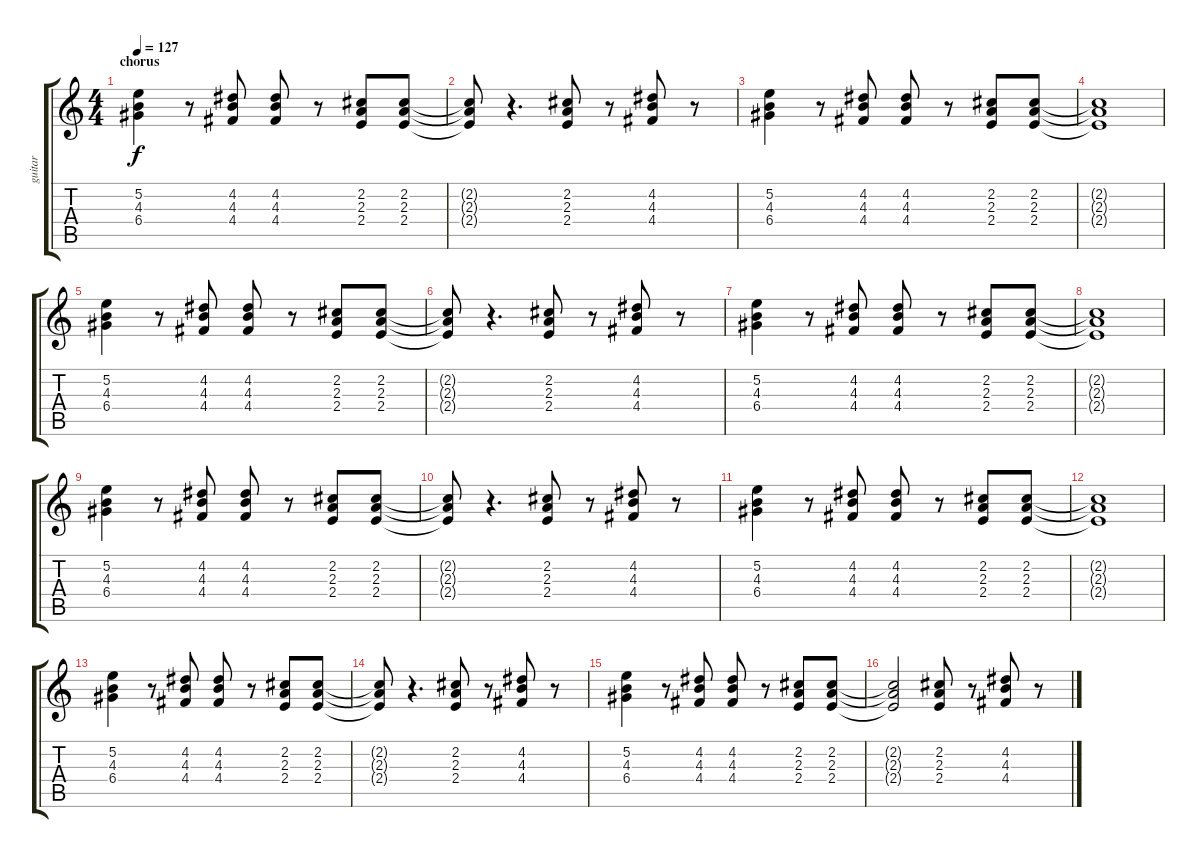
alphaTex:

\track ("guitar" "guitar") {instrument overdrivenguitar}
\staff {score tabs}
\tuning (E4 B3 G3 D3 A2 E2) {hide}
\ts (4 4)
\section ("" "chorus")
\tempo 127
\clef g2
\ks c
(5.2 4.3 6.4).4{dy f} r.8 (4.2 4.3 4.4).8 (4.2 4.3 4.4).8 r.8 (2.2 2.3 2.4).8 (2.2 2.3 2.4).8 |
(2.2{t} 2.3{t} 2.4{t}).8 r.4{d} (2.2 2.3 2.4).8 r.8 (4.2 4.3 4.4).8 r.8 |
(5.2 4.3 6.4).4 r.8 (4.2 4.3 4.4).8 (4.2 4.3 4.4).8 r.8 (2.2 2.3 2.4).8 (2.2 2.3 2.4).8 |
(2.2{t} 2.3{t} 2.4{t}).1 |
(5.2 4.3 6.4).4 r.8 (4.2 4.3 4.4).8 (4.2 4.3 4.4).8 r.8 (2.2 2.3 2.4).8 (2.2 2.3 2.4).8 |
(2.2{t} 2.3{t} 2.4{t}).8 r.4{d} (2.2 2.3 2.4).8 r.8 (4.2 4.3 4.4).8 r.8 |
(5.2 4.3 6.4).4 r.8 (4.2 4.3 4.4).8 (4.2 4.3 4.4).8 r.8 (2.2 2.3 2.4).8 (2.2 2.3 2.4).8 |
(2.2{t} 2.3{t} 2.4{t}).1 |
(5.2 4.3 6.4).4 r.8 (4.2 4.3 4.4).8 (4.2 4.3 4.4).8 r.8 (2.2 2.3 2.4).8 (2.2 2.3 2.4).8 |
(2.2{t} 2.3{t} 2.4{t}).8 r.4{d} (2.2 2.3 2.4).8 r.8 (4.2 4.3 4.4).8 r.8 |
(5.2 4.3 6.4).4 r.8 (4.2 4.3 4.4).8 (4.2 4.3 4.4).8 r.8 (2.2 2.3 2.4).8 (2.2 2.3 2.4).8 |
(2.2{t} 2.3{t} 2.4{t}).1 |
(5.2 4.3 6.4).4 r.8 (4.2 4.3 4.4).8 (4.2 4.3 4.4).8 r.8 (2.2 2.3 2.4).8 (2.2 2.3 2.4).8 |
(2.2{t} 2.3{t} 2.4{t}).8 r.4{d} (2.2 2.3 2.4).8 r.8 (4.2 4.3 4.4).8 r.8 |
(5.2 4.3 6.4).4 r.8 (4.2 4.3 4.4).8 (4.2 4.3 4.4).8 r.8 (2.2 2.3 2.4).8 (2.2 2.3 2.4).8 |
(2.2{t} 2.3{t} 2.4{t}).2 (2.2 2.3 2.4).8 r.8 (4.2 4.3 4.4).8 r.8
